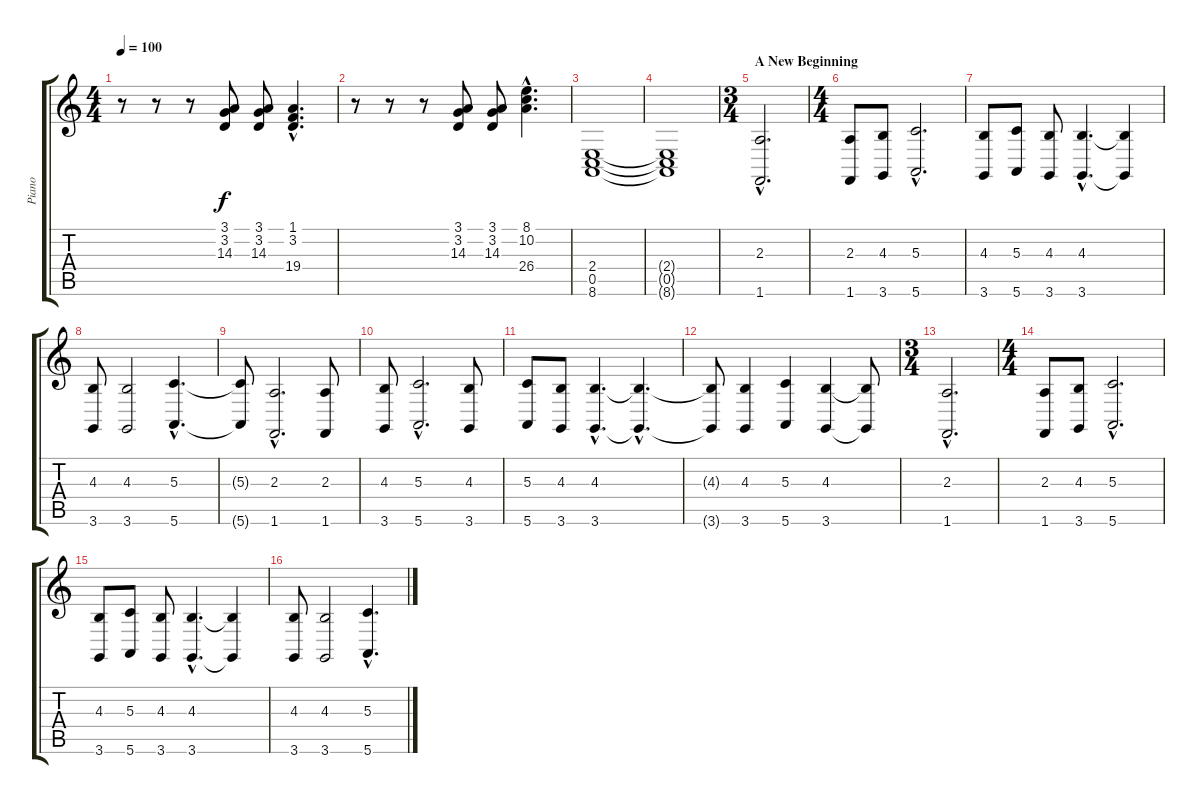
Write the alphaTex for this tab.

\track ("Piano" "Piano") {instrument acousticgrandpiano}
\staff {score tabs}
\tuning (E4 B3 G3 D3 A2 E2) {hide}
\ts (4 4)
\tempo 100
\clef g2
\ks c
r.8{dy f} r.8 r.8 (3.1 3.2 14.3).8 (3.1 3.2 14.3).8 (1.1{hac} 3.2{hac} 19.4{hac}).4{d} |
r.8 r.8 r.8 (3.1 3.2 14.3).8 (3.1 3.2 14.3).8 (8.1{hac} 10.2{hac} 26.4{hac}).4{d} |
(2.4 0.5 8.6).1{volume 2} |
(2.4{t} 0.5{t} 8.6{t}).1 |
\ts (3 4)
\section ("" "A New Beginning")
(2.3{hac} 1.6{hac}).2{d} |
\ts (4 4)
(2.3 1.6).8 (4.3 3.6).8 (5.3{hac} 5.6{hac}).2{d} |
(4.3 3.6).8 (5.3 5.6).8 (4.3 3.6).8 (4.3{hac} 3.6{hac}).4{d} (4.3{t} 3.6{t}).4 |
(4.3 3.6).8 (4.3 3.6).2 (5.3{hac} 5.6{hac}).4{d} |
(5.3{t} 5.6{t}).8 (2.3{hac} 1.6{hac}).2{d} (2.3 1.6).8 |
(4.3 3.6).8 (5.3{hac} 5.6{hac}).2{d} (4.3 3.6).8 |
(5.3 5.6).8 (4.3 3.6).8 (4.3{hac} 3.6{hac}).4{d} (4.3{hac t} 3.6{hac t}).4{d} |
(4.3{t} 3.6{t}).8 (4.3 3.6).4 (5.3 5.6).4 (4.3 3.6).4 (4.3{t} 3.6{t}).8 |
\ts (3 4)
(2.3{hac} 1.6{hac}).2{d} |
\ts (4 4)
(2.3 1.6).8 (4.3 3.6).8 (5.3{hac} 5.6{hac}).2{d} |
(4.3 3.6).8 (5.3 5.6).8 (4.3 3.6).8 (4.3{hac} 3.6{hac}).4{d} (4.3{t} 3.6{t}).4 |
(4.3 3.6).8 (4.3 3.6).2 (5.3{hac} 5.6{hac}).4{d}
